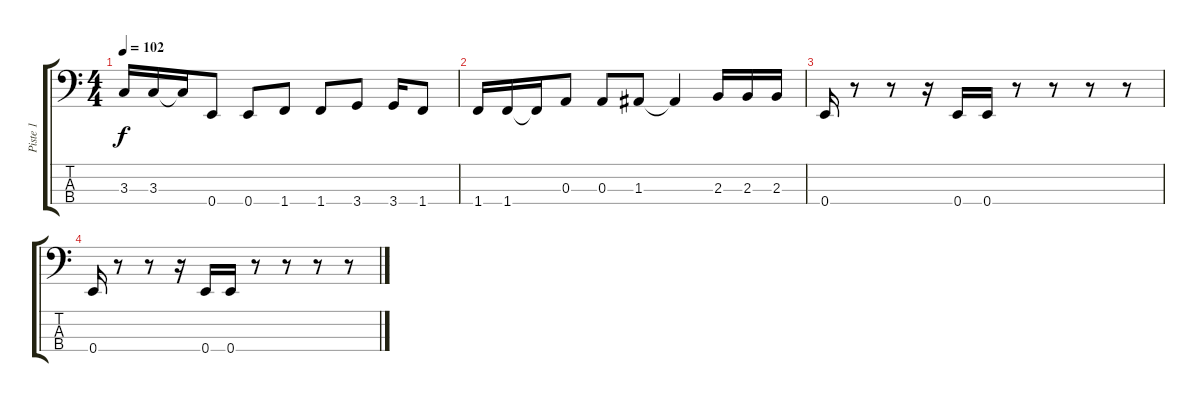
\track ("Piste 1" "Piste 1") {instrument electricbassfinger}
\staff {score tabs}
\tuning (G2 D2 A1 E1) {hide}
\ts (4 4)
\tempo 102
\clef f4
\ks c
3.3.16{dy f} 3.3.16 3.3{t}.16 0.4.8 0.4.8 1.4.8 1.4.8 3.4.8 3.4.16 1.4.8 |
1.4.16 1.4.16 1.4{t}.16 0.3.8 0.3.8 1.3.8 1.3{t}.4 2.3.16 2.3.16 2.3.16 |
0.4.16{instrument slapbass2} r.8 r.8 r.16 0.4.16 0.4.16 r.8 r.8 r.8 r.8 |
0.4.16{instrument slapbass2} r.8 r.8 r.16 0.4.16 0.4.16 r.8 r.8 r.8 r.8
